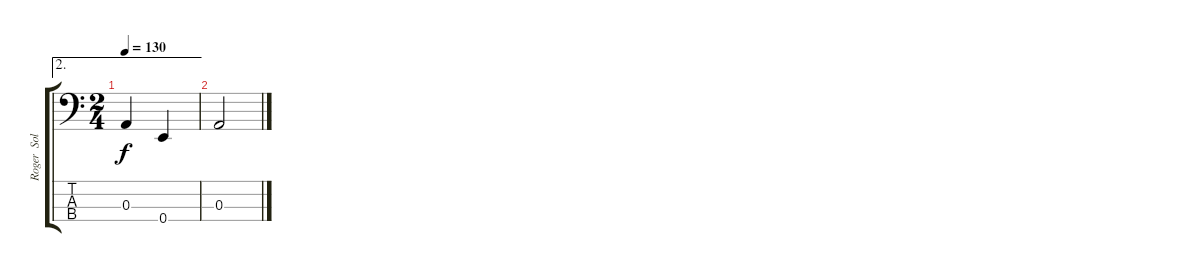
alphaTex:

\track ("Roger  Solari" "Roger  Sol") {instrument electricbasspick}
\staff {score tabs}
\tuning (G2 D2 A1 E1) {hide}
\ae 2
\ts (2 4)
\tempo 130
\clef f4
\ks c
0.3.4{dy f} 0.4.4 |
0.3.2
